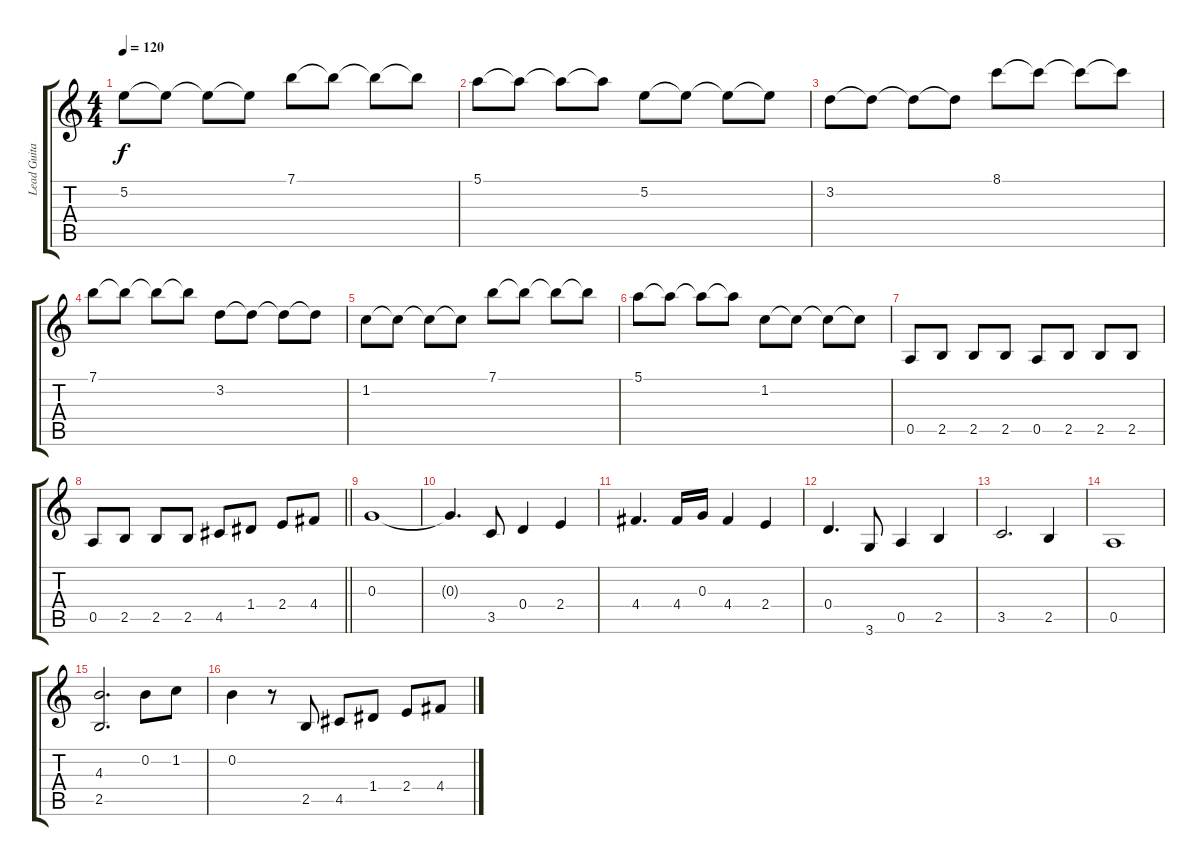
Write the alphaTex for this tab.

\track ("Lead Guitar" "Lead Guita") {instrument distortionguitar}
\staff {score tabs}
\tuning (E4 B3 G3 D3 A2 E2) {hide}
\ts (4 4)
\tempo 120
\clef g2
\ks c
5.2.8{dy f} 5.2{t}.8 5.2{t}.8 5.2{t}.8 7.1.8 7.1{t}.8 7.1{t}.8 7.1{t}.8 |
5.1.8 5.1{t}.8 5.1{t}.8 5.1{t}.8 5.2.8 5.2{t}.8 5.2{t}.8 5.2{t}.8 |
3.2.8 3.2{t}.8 3.2{t}.8 3.2{t}.8 8.1.8 8.1{t}.8 8.1{t}.8 8.1{t}.8 |
7.1.8 7.1{t}.8 7.1{t}.8 7.1{t}.8 3.2.8 3.2{t}.8 3.2{t}.8 3.2{t}.8 |
1.2.8 1.2{t}.8 1.2{t}.8 1.2{t}.8 7.1.8 7.1{t}.8 7.1{t}.8 7.1{t}.8 |
5.1.8 5.1{t}.8 5.1{t}.8 5.1{t}.8 1.2.8 1.2{t}.8 1.2{t}.8 1.2{t}.8 |
0.5.8 2.5.8 2.5.8 2.5.8 0.5.8 2.5.8 2.5.8 2.5.8 |
\barLineRight lightlight
0.5.8 2.5.8 2.5.8 2.5.8 4.5.8 1.4.8 2.4.8 4.4.8 |
0.3.1 |
0.3{t}.4{d} 3.5.8 0.4.4 2.4.4 |
4.4.4{d} 4.4.16 0.3.16 4.4.4 2.4.4 |
0.4.4{d} 3.6.8 0.5.4 2.5.4 |
3.5.2{d} 2.5.4 |
0.5.1 |
(4.3 2.5).2{d} 0.2.8 1.2.8 |
0.2.4 r.8 2.5.8 4.5.8 1.4.8 2.4.8 4.4.8
